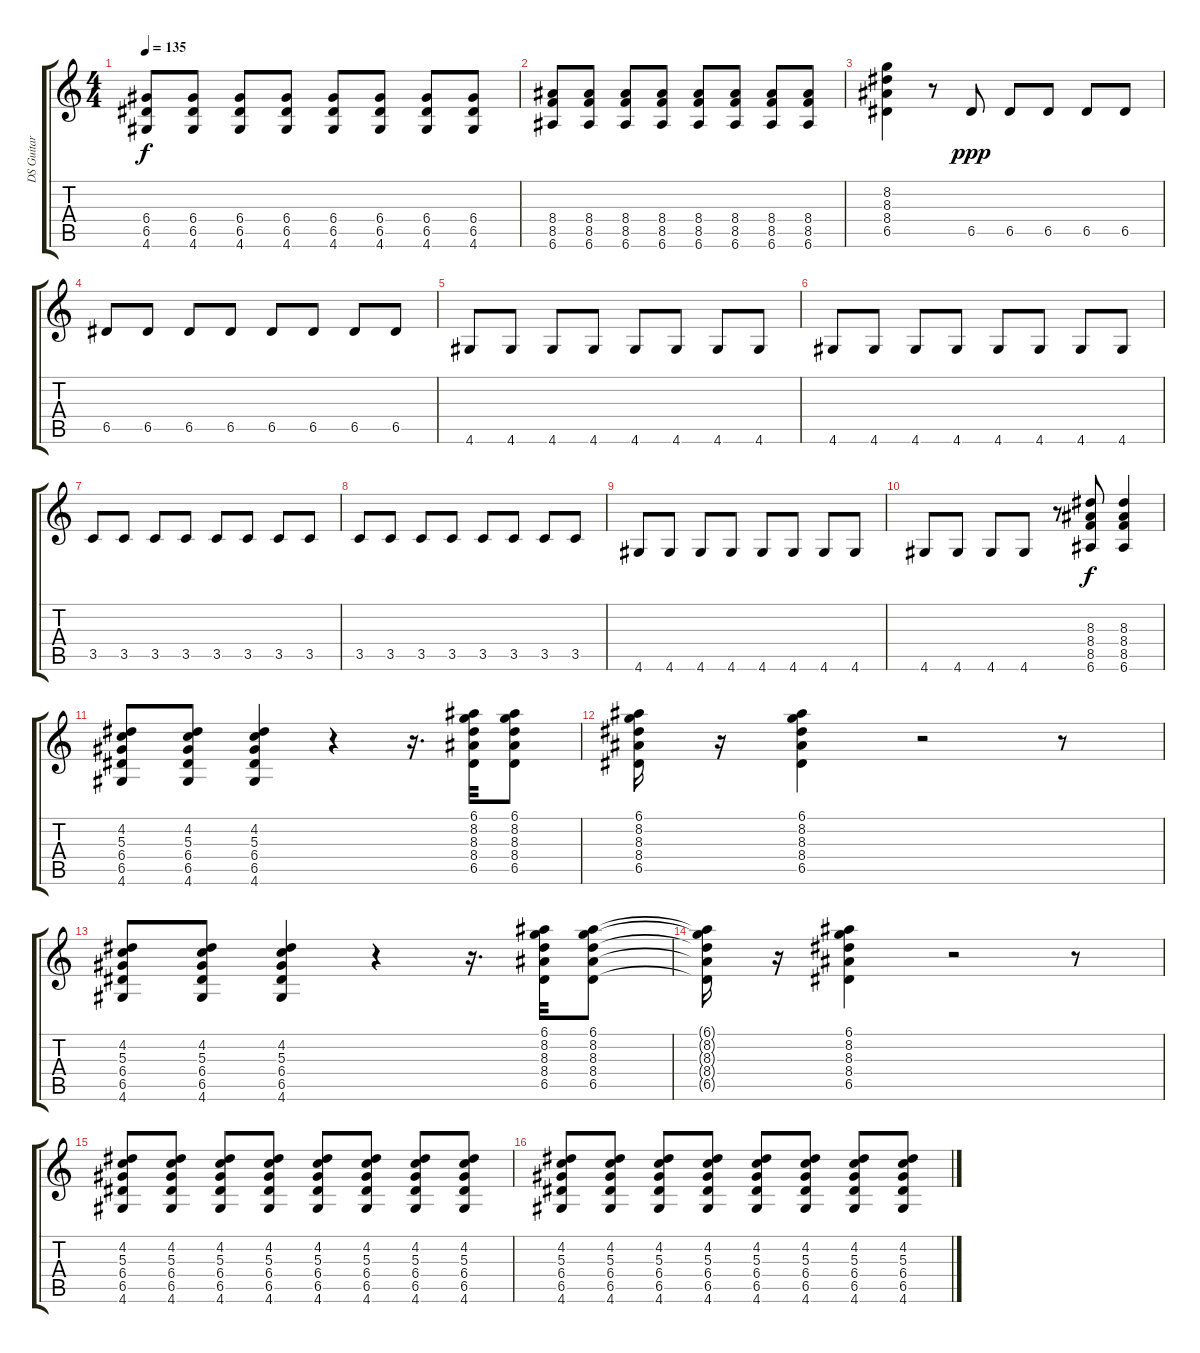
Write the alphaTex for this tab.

\track ("DS Guitar 2" "DS Guitar ") {instrument distortionguitar}
\staff {score tabs}
\tuning (E4 B3 G3 D3 A2 E2) {hide}
\ts (4 4)
\tempo 135
\clef g2
\ks c
(6.4 6.5 4.6).8{dy f} (6.4 6.5 4.6).8 (6.4 6.5 4.6).8 (6.4 6.5 4.6).8 (6.4 6.5 4.6).8 (6.4 6.5 4.6).8 (6.4 6.5 4.6).8 (6.4 6.5 4.6).8 |
(8.4 8.5 6.6).8 (8.4 8.5 6.6).8 (8.4 8.5 6.6).8 (8.4 8.5 6.6).8 (8.4 8.5 6.6).8 (8.4 8.5 6.6).8 (8.4 8.5 6.6).8 (8.4 8.5 6.6).8 |
(8.2 8.3 8.4 6.5).4 r.8 6.5.8{dy ppp} 6.5.8 6.5.8 6.5.8 6.5.8 |
6.5.8 6.5.8 6.5.8 6.5.8 6.5.8 6.5.8 6.5.8 6.5.8 |
4.6.8 4.6.8 4.6.8 4.6.8 4.6.8 4.6.8 4.6.8 4.6.8 |
4.6.8 4.6.8 4.6.8 4.6.8 4.6.8 4.6.8 4.6.8 4.6.8 |
3.5.8 3.5.8 3.5.8 3.5.8 3.5.8 3.5.8 3.5.8 3.5.8 |
3.5.8 3.5.8 3.5.8 3.5.8 3.5.8 3.5.8 3.5.8 3.5.8 |
4.6.8 4.6.8 4.6.8 4.6.8 4.6.8 4.6.8 4.6.8 4.6.8 |
4.6.8 4.6.8 4.6.8 4.6.8 r.8 (8.3 8.4 8.5 6.6).8{dy f} (8.3 8.4 8.5 6.6).4 |
(4.2 5.3 6.4 6.5 4.6).8 (4.2 5.3 6.4 6.5 4.6).8 (4.2 5.3 6.4 6.5 4.6).4 r.4 r.16{d} (6.1 8.2 8.3 8.4 6.5).32 (6.1 8.2 8.3 8.4 6.5).8 |
(6.1 8.2 8.3 8.4 6.5).16 r.16 (6.1 8.2 8.3 8.4 6.5).4 r.2 r.8 |
(4.2 5.3 6.4 6.5 4.6).8 (4.2 5.3 6.4 6.5 4.6).8 (4.2 5.3 6.4 6.5 4.6).4 r.4 r.16{d} (6.1 8.2 8.3 8.4 6.5).32 (6.1 8.2 8.3 8.4 6.5).8 |
(6.1{t} 8.2{t} 8.3{t} 8.4{t} 6.5{t}).16 r.16 (6.1 8.2 8.3 8.4 6.5).4 r.2 r.8 |
(4.2 5.3 6.4 6.5 4.6).8 (4.2 5.3 6.4 6.5 4.6).8 (4.2 5.3 6.4 6.5 4.6).8 (4.2 5.3 6.4 6.5 4.6).8 (4.2 5.3 6.4 6.5 4.6).8 (4.2 5.3 6.4 6.5 4.6).8 (4.2 5.3 6.4 6.5 4.6).8 (4.2 5.3 6.4 6.5 4.6).8 |
(4.2 5.3 6.4 6.5 4.6).8 (4.2 5.3 6.4 6.5 4.6).8 (4.2 5.3 6.4 6.5 4.6).8 (4.2 5.3 6.4 6.5 4.6).8 (4.2 5.3 6.4 6.5 4.6).8 (4.2 5.3 6.4 6.5 4.6).8 (4.2 5.3 6.4 6.5 4.6).8 (4.2 5.3 6.4 6.5 4.6).8
